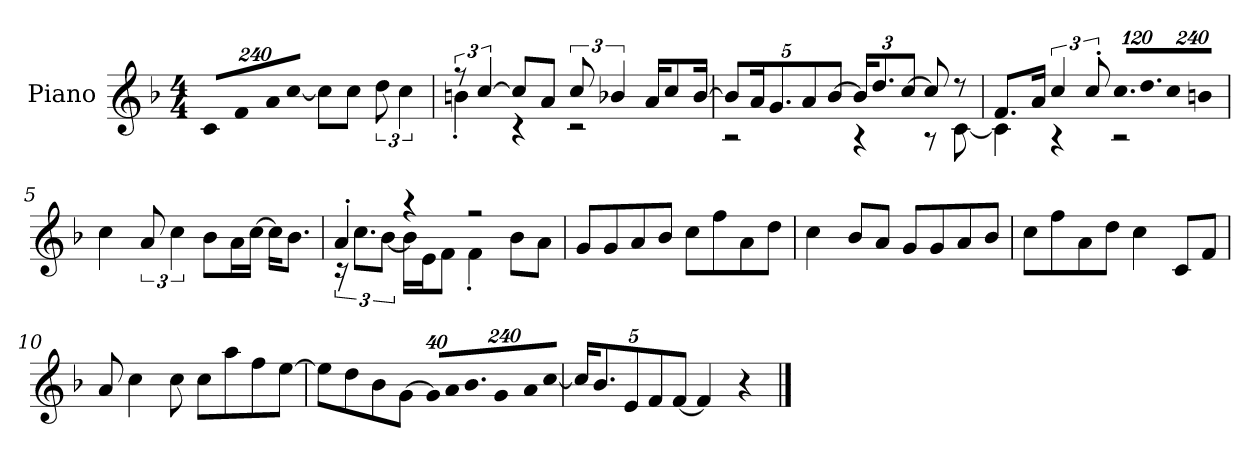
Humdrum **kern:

**kern
*part1
*staff1
*I"Piano
*I'P-no
*clefG2
*k[b-]
*M4/4
*MM90
*Xbrackettup
=1
!LO:N:vis=8
960%137c/L
!LO:N:vis=8
960%137f/
!LO:N:vis=16
1920%137a/K
!LO:N:vis=8
[960%137cc/J
8cc\L]
8cc\J
*brackettup
12dd\
6cc\
=2
*^
12r	4bn'\
[6cc/	.
8cc/L]	4r
8a/J	.
12cc/	2r
6b-X/	.
16a/KL	.
8cc/	.
[16b-/Jk	.
=3	=3
*Xbrackettup	*
10b-/L]	2r
20a/K	.
10.g/	.
10a/	.
[10b-/J	.
24b-/KL]	4r
12.dd/	.
[12cc/J	.
8cc/]	8r
8r	[8c\
!!LO:LB:g=z	!!
=4	=4
8.f/L	4c\]
16a/Jk	.
*brackettup	*
6cc/	4r
12cc'/	.
*Xbrackettup	*
!LO:N:vis=16.	!
960%103cc/LL	2r
!LO:N:vis=16.	!
960%103dd/J	.
!LO:N:vis=8	!
960%137cc/	.
!LO:N:vis=8	!
960%137bn/J	.
*v	*v
=5
4cc\
*brackettup
12a/
6cc\
8b-\L
16a\L
[16cc\JJ
16cc\KL]
8.b-\J
=6
*^
4a'/	24r
.	12.cc\L
.	[12b-\J
4r	16b-\LL]
.	16e\J
.	8f\J
2r	4f'\
.	8b-\L
.	8a\J
*v	*v
=7
8g/L
8g/
8a/
8b-/J
8cc\L
8ff\
8a\
8dd\J
!!LO:LB:g=z
=8
4cc\
8b-/L
8a/J
8g/L
8g/
8a/
8b-/J
=9
8cc\L
8ff\
8a\
8dd\J
4cc\
8c/L
8f/J
=10
8a/
4cc\
8cc\
8cc\L
8aa\
8ff\
[8ee\J
=11
8ee\L]
8dd\
8b-\
[8g\J
*Xbrackettup
!LO:N:vis=32
640%23g/KLL]
!LO:N:vis=16
1920%137a/
!LO:N:vis=16.
960%103b-/J
!LO:N:vis=8
960%137g/
!LO:N:vis=16
1920%137a/L
!LO:N:vis=16
[1920%137cc/JJ
=12
20cc/KL]
10.b-/
10e/
10f/
[10f/J
4f/]
4r
==
*-
